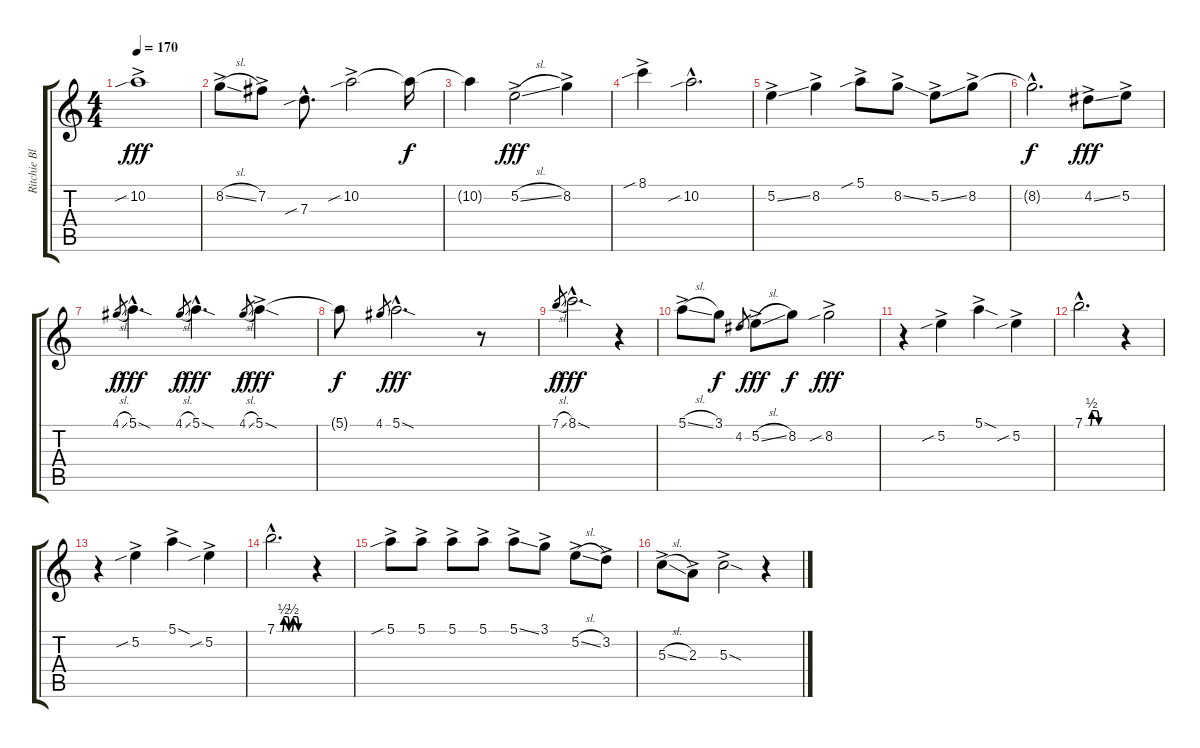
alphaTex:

\track ("Ritchie Blackmore's Lead" "Ritchie Bl") {instrument overdrivenguitar}
\staff {score tabs}
\tuning (E4 B3 G3 D3 A2 E2) {hide}
\ts (4 4)
\tempo 170
\clef g2
\ks c
10.2{sib ac}.1{dy fff} |
8.2{sl ac}.8 7.2{ac}.8 7.3{sib hac}.8{d} 10.2{sib ac}.2 10.2{t}.16{dy f} |
10.2{t}.4 5.2{sl ac}.2{dy fff} 8.2{ac}.4 |
8.1{sib ac}.4 10.2{sib hac}.2{d} |
5.2{ss ac}.4 8.2{ac}.4 5.1{sib ac}.8 8.2{ss ac}.8 5.2{ss ac}.8 8.2{ac}.8 |
8.2{hac t}.2{d dy f} 4.2{ss ac}.8{dy fff} 5.2{ac}.8 |
4.1{sl}.8{gr dy f} 5.1{sod hac}.4{d dy fff} 4.1{sl}.8{gr dy f} 5.1{sod hac}.4{d dy fff} 4.1{sl}.8{gr dy f} 5.1{sod ac}.4{dy fff} |
5.1{t}.8{dy f} 4.1.8{gr} 5.1{sod hac}.2{d dy fff} r.8 |
7.1{sl}.8{gr dy f} 8.1{sod hac}.2{d dy fff} r.4 |
5.1{sl ac}.8 3.1.8{dy f} 4.2.8{gr} 5.2{sl ac}.8{dy fff} 8.2.8{dy f} 8.2{sib ac}.2{dy fff} |
r.4 5.2{sib ac}.4 5.1{sod ac}.4 5.2{sib ac}.4 |
7.1{be (custom 0 0 10 0 13 2 22 2 26 0 30 0 35 0 60 0) hac}.2{d} r.4 |
r.4 5.2{sib ac}.4 5.1{sod ac}.4 5.2{sib ac}.4 |
7.1{be (custom 0 0 10 0 13 2 20 2 23 0 28 0 31 2 38 2 41 0 60 0) hac}.2{d} r.4 |
5.1{sib ac}.8 5.1{ac}.8 5.1{ac}.8 5.1{ac}.8 5.1{ss ac}.8 3.1{ac}.8 5.2{sl ac}.8 3.2{ac}.8 |
5.3{sl ac}.8 2.3{ac}.8 5.3{sod ac}.2 r.4
